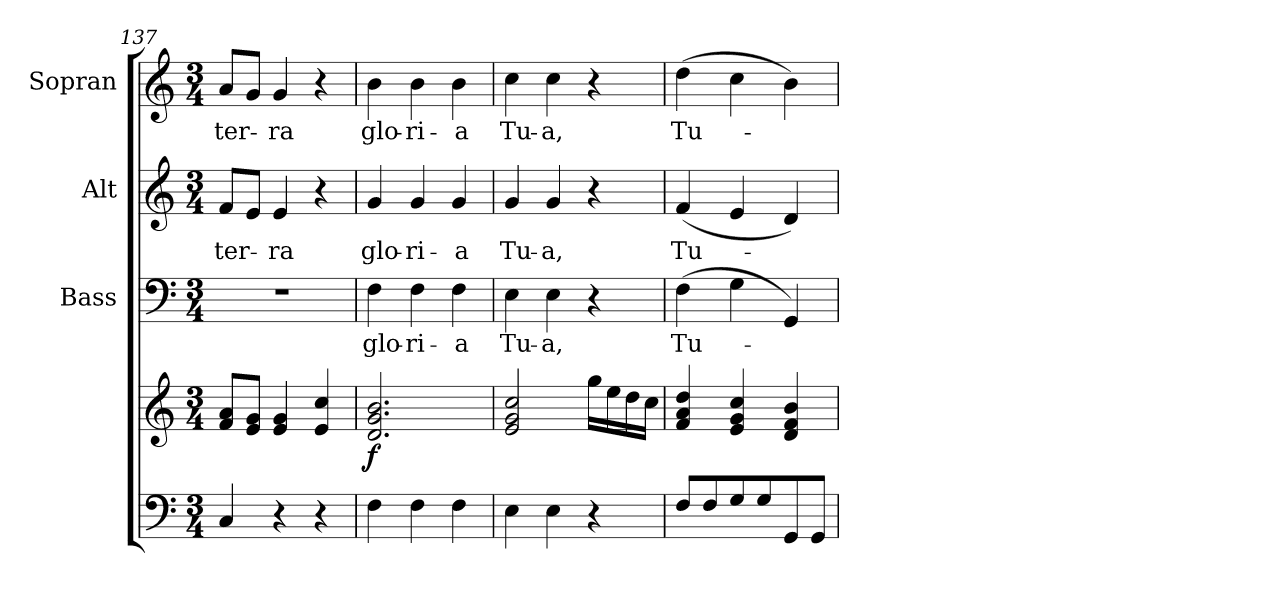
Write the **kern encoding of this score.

**kern	**kern	**dynam	**kern	**text	**kern	**text	**kern	**text
*part4	*part4	*part4	*part3	*part3	*part2	*part2	*part1	*part1
*staff5	*staff4	*staff4/5	*staff3	*staff3	*staff2	*staff2	*staff1	*staff1
*	*	*	*I"Bass	*	*I"Alt	*	*I"Sopran	*
*	*	*	*I'B.	*	*I'A.	*	*I'S.	*
*clefF4	*clefG2	*	*clefF4	*	*clefG2	*	*clefG2	*
*k[]	*k[]	*	*k[]	*	*k[]	*	*k[]	*
*C:	*C:	*	*C:	*	*C:	*	*C:	*
*M3/4	*M3/4	*	*M3/4	*	*M3/4	*	*M3/4	*
=137	=137	=137	=137	=137	=137	=137	=137	=137
!	!	!	!	!	!	!LO:LY:b	!	!LO:LY:b
4C/	8f/ 8a/L	.	2.r	.	8f/L	ter-	8a/L	ter-
.	8e/ 8g/J	.	.	.	8e/J	.	8g/J	.
!	!	!	!	!	!	!LO:LY:b	!	!LO:LY:b
4r	4e/ 4g/	.	.	.	4e/	-ra	4g/	-ra
4r	4e/ 4cc/	.	.	.	4r	.	4r	.
=138	=138	=138	=138	=138	=138	=138	=138	=138
!	!	!LO:DY:b	!	!LO:LY:b	!	!LO:LY:b	!	!LO:LY:b
4F\	2.d/ 2.g/ 2.b/	f	4F\	glo-	4g/	glo-	4b\	glo-
!	!	!	!	!LO:LY:b	!	!LO:LY:b	!	!LO:LY:b
4F\	.	.	4F\	-ri-	4g/	-ri-	4b\	-ri-
!	!	!	!	!LO:LY:b	!	!LO:LY:b	!	!LO:LY:b
4F\	.	.	4F\	-a	4g/	-a	4b\	-a
!!LO:LB:g=z
=139	=139	=139	=139	=139	=139	=139	=139	=139
!	!	!	!	!LO:LY:b	!	!LO:LY:b	!	!LO:LY:b
4E\	2e/ 2g/ 2cc/	.	4E\	Tu-	4g/	Tu-	4cc\	Tu-
!	!	!	!	!LO:LY:b	!	!LO:LY:b	!	!LO:LY:b
4E\	.	.	4E\	-a,	4g/	-a,	4cc\	-a,
4r	16gg\LL	.	4r	.	4r	.	4r	.
.	16ee\	.	.	.	.	.	.	.
.	16dd\	.	.	.	.	.	.	.
.	16cc\JJ	.	.	.	.	.	.	.
=140	=140	=140	=140	=140	=140	=140	=140	=140
!	!	!	!	!LO:LY:b	!	!LO:LY:b	!	!LO:LY:b
8F/L	4f/ 4a/ 4dd/	.	(>4F\	Tu-	(<4f/	Tu-	(>4dd\	Tu-
8F/	.	.	.	.	.	.	.	.
8G/	4e/ 4g/ 4cc/	.	4G\	.	4e/	.	4cc\	.
8G/	.	.	.	.	.	.	.	.
8GG/	4d/ 4f/ 4b/	.	4GG/)	.	4d/)	.	4b\)	.
8GG/J	.	.	.	.	.	.	.	.
=	=	=	=	=	=	=	=	=
*-	*-	*-	*-	*-	*-	*-	*-	*-
